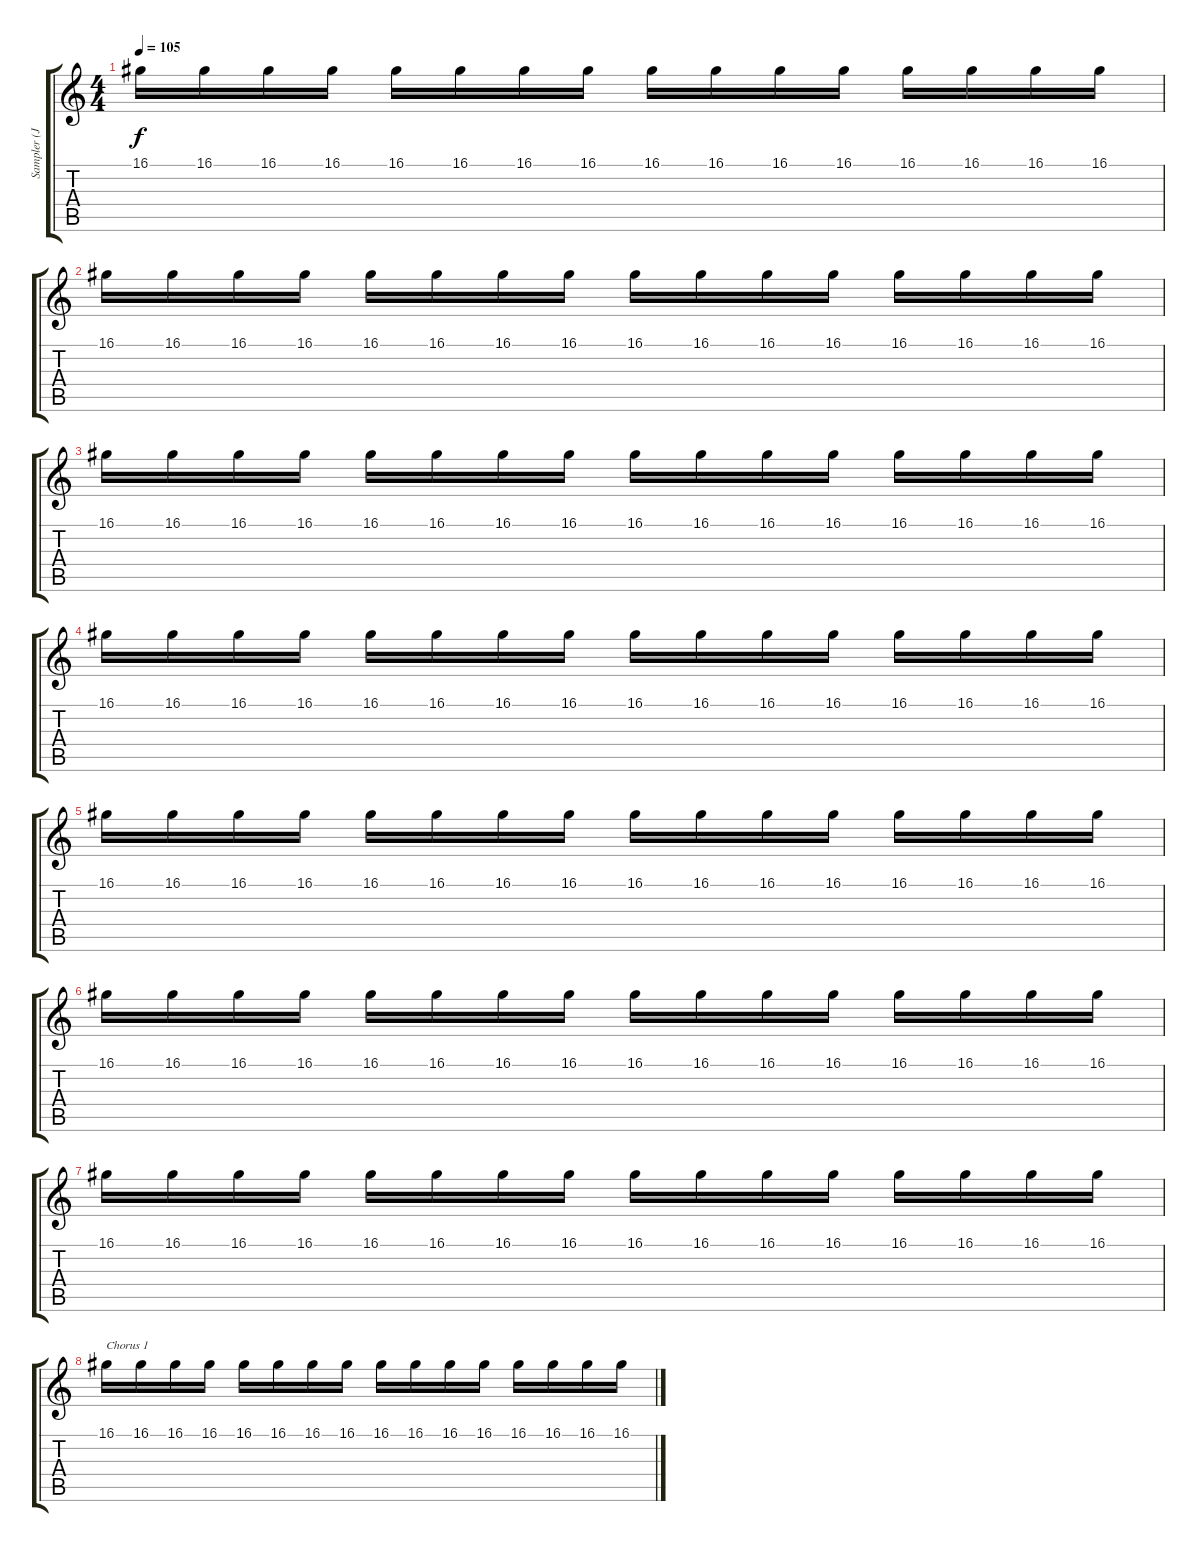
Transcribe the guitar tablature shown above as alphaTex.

\track ("Sampler (Joseph Hahn)" "Sampler (J") {instrument kalimba}
\staff {score tabs}
\tuning (E4 B3 G3 D3 A2 E2) {hide}
\ts (4 4)
\tempo 105
\clef g2
\ks c
16.1.16{dy f} 16.1.16 16.1.16 16.1.16 16.1.16 16.1.16 16.1.16 16.1.16 16.1.16 16.1.16 16.1.16 16.1.16 16.1.16 16.1.16 16.1.16 16.1.16 |
16.1.16 16.1.16 16.1.16 16.1.16 16.1.16 16.1.16 16.1.16 16.1.16 16.1.16 16.1.16 16.1.16 16.1.16 16.1.16 16.1.16 16.1.16 16.1.16 |
16.1.16 16.1.16 16.1.16 16.1.16 16.1.16 16.1.16 16.1.16 16.1.16 16.1.16 16.1.16 16.1.16 16.1.16 16.1.16 16.1.16 16.1.16 16.1.16 |
16.1.16 16.1.16 16.1.16 16.1.16 16.1.16 16.1.16 16.1.16 16.1.16 16.1.16 16.1.16 16.1.16 16.1.16 16.1.16 16.1.16 16.1.16 16.1.16 |
16.1.16 16.1.16 16.1.16 16.1.16 16.1.16 16.1.16 16.1.16 16.1.16 16.1.16 16.1.16 16.1.16 16.1.16 16.1.16 16.1.16 16.1.16 16.1.16 |
16.1.16 16.1.16 16.1.16 16.1.16 16.1.16 16.1.16 16.1.16 16.1.16 16.1.16 16.1.16 16.1.16 16.1.16 16.1.16 16.1.16 16.1.16 16.1.16 |
16.1.16 16.1.16 16.1.16 16.1.16 16.1.16 16.1.16 16.1.16 16.1.16 16.1.16 16.1.16 16.1.16 16.1.16 16.1.16 16.1.16 16.1.16 16.1.16 |
16.1.16{txt "Chorus 1" volume 9} 16.1.16 16.1.16 16.1.16 16.1.16 16.1.16 16.1.16 16.1.16 16.1.16 16.1.16 16.1.16 16.1.16 16.1.16 16.1.16 16.1.16 16.1.16
